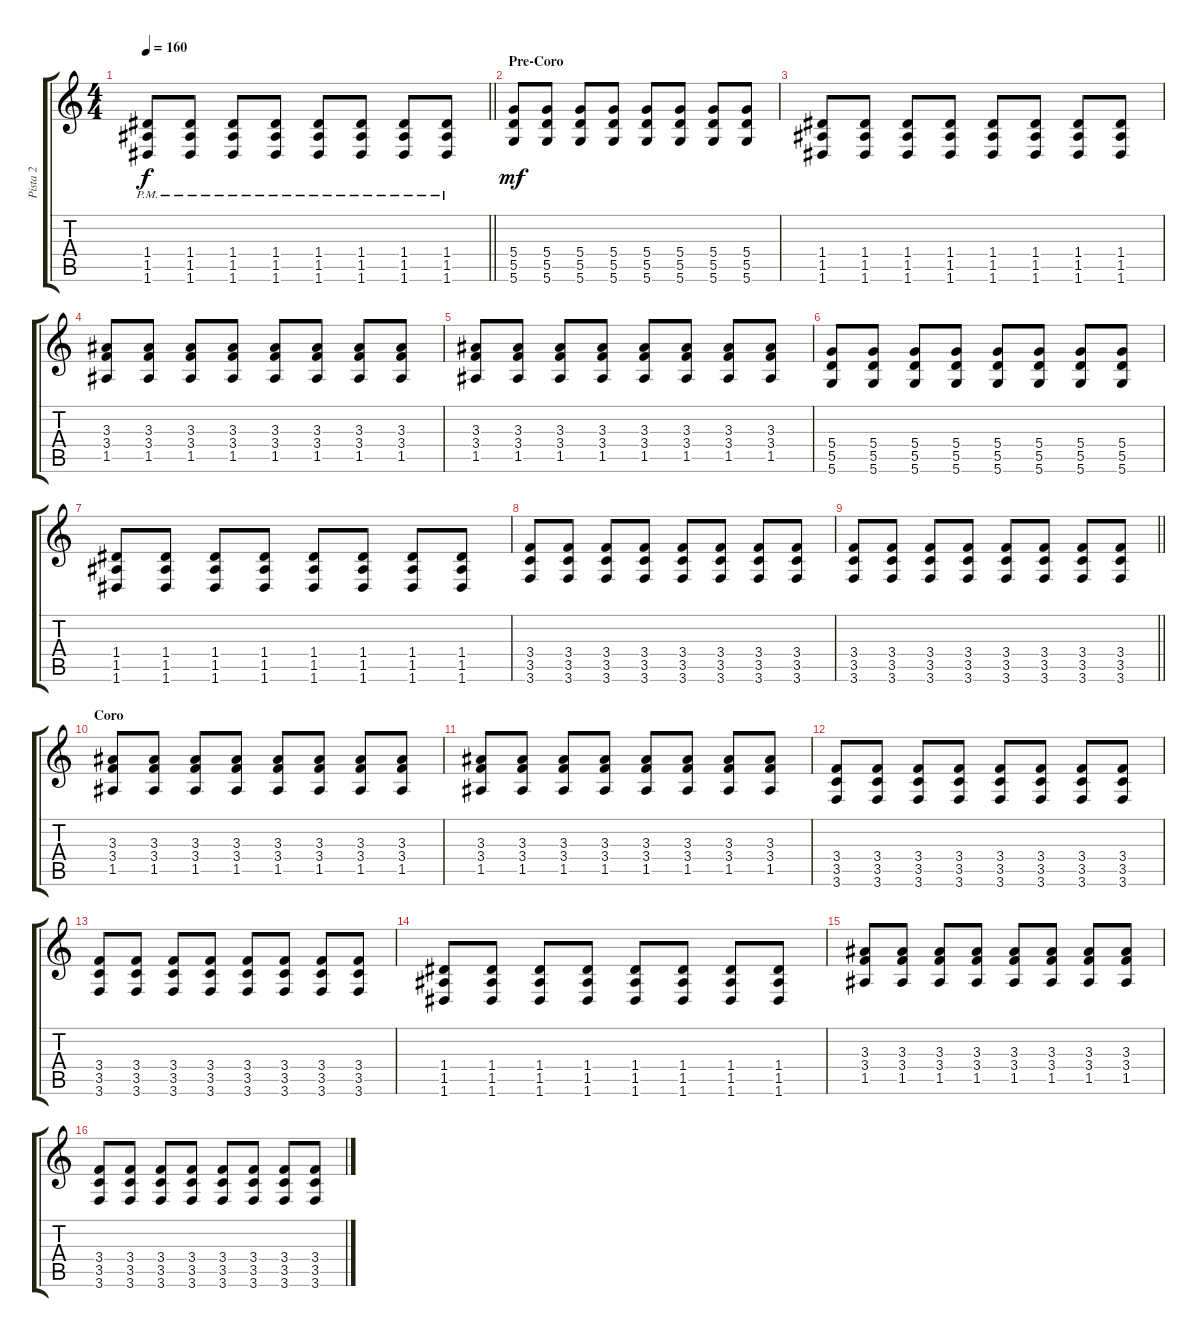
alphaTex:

\track ("Pista 2" "Pista 2") {instrument overdrivenguitar}
\staff {score tabs}
\tuning (E4 B3 G3 D3 A2 D2) {hide}
\ts (4 4)
\tempo 160
\clef g2
\barLineRight lightlight
\ks c
(1.4{pm} 1.5{pm} 1.6{pm}).8{dy f} (1.4{pm} 1.5{pm} 1.6{pm}).8 (1.4{pm} 1.5{pm} 1.6{pm}).8 (1.4{pm} 1.5{pm} 1.6{pm}).8 (1.4{pm} 1.5{pm} 1.6{pm}).8 (1.4{pm} 1.5{pm} 1.6{pm}).8 (1.4{pm} 1.5{pm} 1.6{pm}).8 (1.4{pm} 1.5{pm} 1.6{pm}).8 |
\section ("" "Pre-Coro")
(5.4 5.5 5.6).8{dy mf} (5.4 5.5 5.6).8 (5.4 5.5 5.6).8 (5.4 5.5 5.6).8 (5.4 5.5 5.6).8 (5.4 5.5 5.6).8 (5.4 5.5 5.6).8 (5.4 5.5 5.6).8 |
(1.4 1.5 1.6).8 (1.4 1.5 1.6).8 (1.4 1.5 1.6).8 (1.4 1.5 1.6).8 (1.4 1.5 1.6).8 (1.4 1.5 1.6).8 (1.4 1.5 1.6).8 (1.4 1.5 1.6).8 |
(3.3 3.4 1.5).8 (3.3 3.4 1.5).8 (3.3 3.4 1.5).8 (3.3 3.4 1.5).8 (3.3 3.4 1.5).8 (3.3 3.4 1.5).8 (3.3 3.4 1.5).8 (3.3 3.4 1.5).8 |
(3.3 3.4 1.5).8 (3.3 3.4 1.5).8 (3.3 3.4 1.5).8 (3.3 3.4 1.5).8 (3.3 3.4 1.5).8 (3.3 3.4 1.5).8 (3.3 3.4 1.5).8 (3.3 3.4 1.5).8 |
(5.4 5.5 5.6).8 (5.4 5.5 5.6).8 (5.4 5.5 5.6).8 (5.4 5.5 5.6).8 (5.4 5.5 5.6).8 (5.4 5.5 5.6).8 (5.4 5.5 5.6).8 (5.4 5.5 5.6).8 |
(1.4 1.5 1.6).8 (1.4 1.5 1.6).8 (1.4 1.5 1.6).8 (1.4 1.5 1.6).8 (1.4 1.5 1.6).8 (1.4 1.5 1.6).8 (1.4 1.5 1.6).8 (1.4 1.5 1.6).8 |
(3.4 3.5 3.6).8 (3.4 3.5 3.6).8 (3.4 3.5 3.6).8 (3.4 3.5 3.6).8 (3.4 3.5 3.6).8 (3.4 3.5 3.6).8 (3.4 3.5 3.6).8 (3.4 3.5 3.6).8 |
\barLineRight lightlight
(3.4 3.5 3.6).8 (3.4 3.5 3.6).8 (3.4 3.5 3.6).8 (3.4 3.5 3.6).8 (3.4 3.5 3.6).8 (3.4 3.5 3.6).8 (3.4 3.5 3.6).8 (3.4 3.5 3.6).8 |
\section ("" "Coro")
(3.3 3.4 1.5).8 (3.3 3.4 1.5).8 (3.3 3.4 1.5).8 (3.3 3.4 1.5).8 (3.3 3.4 1.5).8 (3.3 3.4 1.5).8 (3.3 3.4 1.5).8 (3.3 3.4 1.5).8 |
(3.3 3.4 1.5).8 (3.3 3.4 1.5).8 (3.3 3.4 1.5).8 (3.3 3.4 1.5).8 (3.3 3.4 1.5).8 (3.3 3.4 1.5).8 (3.3 3.4 1.5).8 (3.3 3.4 1.5).8 |
(3.4 3.5 3.6).8 (3.4 3.5 3.6).8 (3.4 3.5 3.6).8 (3.4 3.5 3.6).8 (3.4 3.5 3.6).8 (3.4 3.5 3.6).8 (3.4 3.5 3.6).8 (3.4 3.5 3.6).8 |
(3.4 3.5 3.6).8 (3.4 3.5 3.6).8 (3.4 3.5 3.6).8 (3.4 3.5 3.6).8 (3.4 3.5 3.6).8 (3.4 3.5 3.6).8 (3.4 3.5 3.6).8 (3.4 3.5 3.6).8 |
(1.4 1.5 1.6).8 (1.4 1.5 1.6).8 (1.4 1.5 1.6).8 (1.4 1.5 1.6).8 (1.4 1.5 1.6).8 (1.4 1.5 1.6).8 (1.4 1.5 1.6).8 (1.4 1.5 1.6).8 |
(3.3 3.4 1.5).8 (3.3 3.4 1.5).8 (3.3 3.4 1.5).8 (3.3 3.4 1.5).8 (3.3 3.4 1.5).8 (3.3 3.4 1.5).8 (3.3 3.4 1.5).8 (3.3 3.4 1.5).8 |
(3.4 3.5 3.6).8 (3.4 3.5 3.6).8 (3.4 3.5 3.6).8 (3.4 3.5 3.6).8 (3.4 3.5 3.6).8 (3.4 3.5 3.6).8 (3.4 3.5 3.6).8 (3.4 3.5 3.6).8
